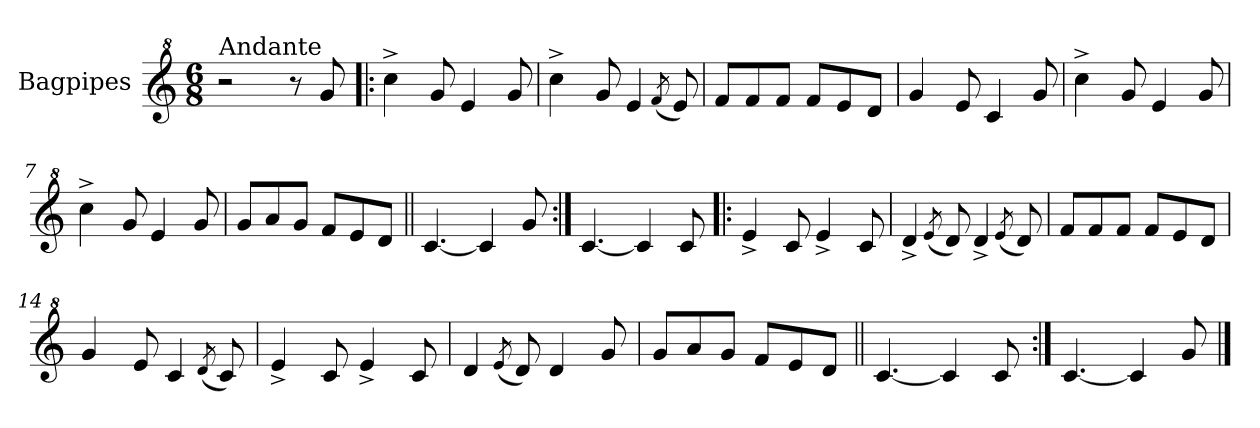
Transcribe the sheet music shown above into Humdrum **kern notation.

**kern
*part1
*staff1
*I"Bagpipes
*I'Bag
*clefG^2
*k[]
*C:
*M6/8
=1
!LO:TX:a:t=Andante
2r
8r
8gg/
=2!|:
4ccc^\
8gg/
4ee/
8gg/
=3
4ccc^\
8gg/
4ee/
(8qff/
8ee/)
=4
8ff/L
8ff/
8ff/J
8ff/L
8ee/
8dd/J
=5
4gg/
8ee/
4cc/
8gg/
=6
4ccc^\
8gg/
4ee/
8gg/
=7
4ccc^\
8gg/
4ee/
8gg/
!!LO:LB:g=z
=8
8gg/L
8aa/
8gg/J
8ff/L
8ee/
8dd/J
=9||
[4.cc/
4cc/]
8gg/
=10:|!
[4.cc/
4cc/]
8cc/
=11!|:
4ee^/
8cc/
4ee^/
8cc/
=12
4dd^/
(8qee/
8dd/)
4dd^/
(8qee/
8dd/)
=13
8ff/L
8ff/
8ff/J
8ff/L
8ee/
8dd/J
!!LO:LB:g=z
=14
4gg/
8ee/
4cc/
(8qdd/
8cc/)
=15
4ee^/
8cc/
4ee^/
8cc/
=16
4dd/
(8qee/
8dd/)
4dd/
8gg/
=17
8gg/L
8aa/
8gg/J
8ff/L
8ee/
8dd/J
=18||
[4.cc/
4cc/]
8cc/
=19:|!
[4.cc/
4cc/]
8gg/
==
*-
